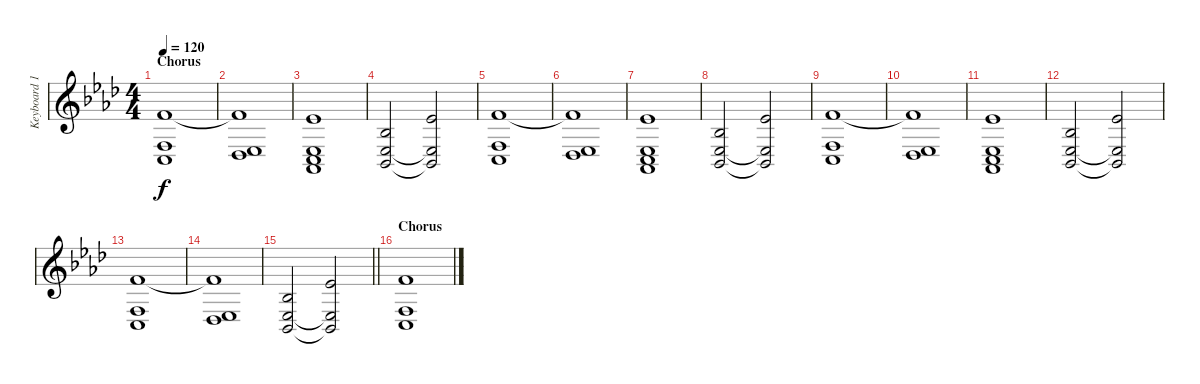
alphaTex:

\track ("Keyboard 1" "Keyboard 1") {instrument stringensemble1}
\staff {score}
\tuning (E4 B3 G3 D3 A2 E2) {hide}
\ts (4 4)
\section ("" "Chorus")
\tempo 120
\clef g2
\ks fminor
(1.1 3.4 3.5).1{dy f} |
(1.1{t} 1.4 4.5).1 |
(4.2 1.4 3.5 4.6).1 |
(3.3 1.4 1.5).2 (4.2 1.4{t} 1.5{t}).2 |
(1.1 3.4 3.5).1 |
(1.1{t} 1.4 4.5).1 |
(4.2 1.4 3.5 4.6).1 |
(3.3 1.4 1.5).2 (4.2 1.4{t} 1.5{t}).2 |
(1.1 3.4 3.5).1 |
(1.1{t} 1.4 4.5).1 |
(4.2 1.4 3.5 4.6).1 |
(3.3 1.4 1.5).2 (4.2 1.4{t} 1.5{t}).2 |
(1.1 3.4 3.5).1 |
(1.1{t} 1.4 4.5).1 |
\barLineRight lightlight
(3.3 1.4 1.5).2 (4.2 1.4{t} 1.5{t}).2 |
\section ("" "Chorus")
(1.1 3.4 3.5).1
